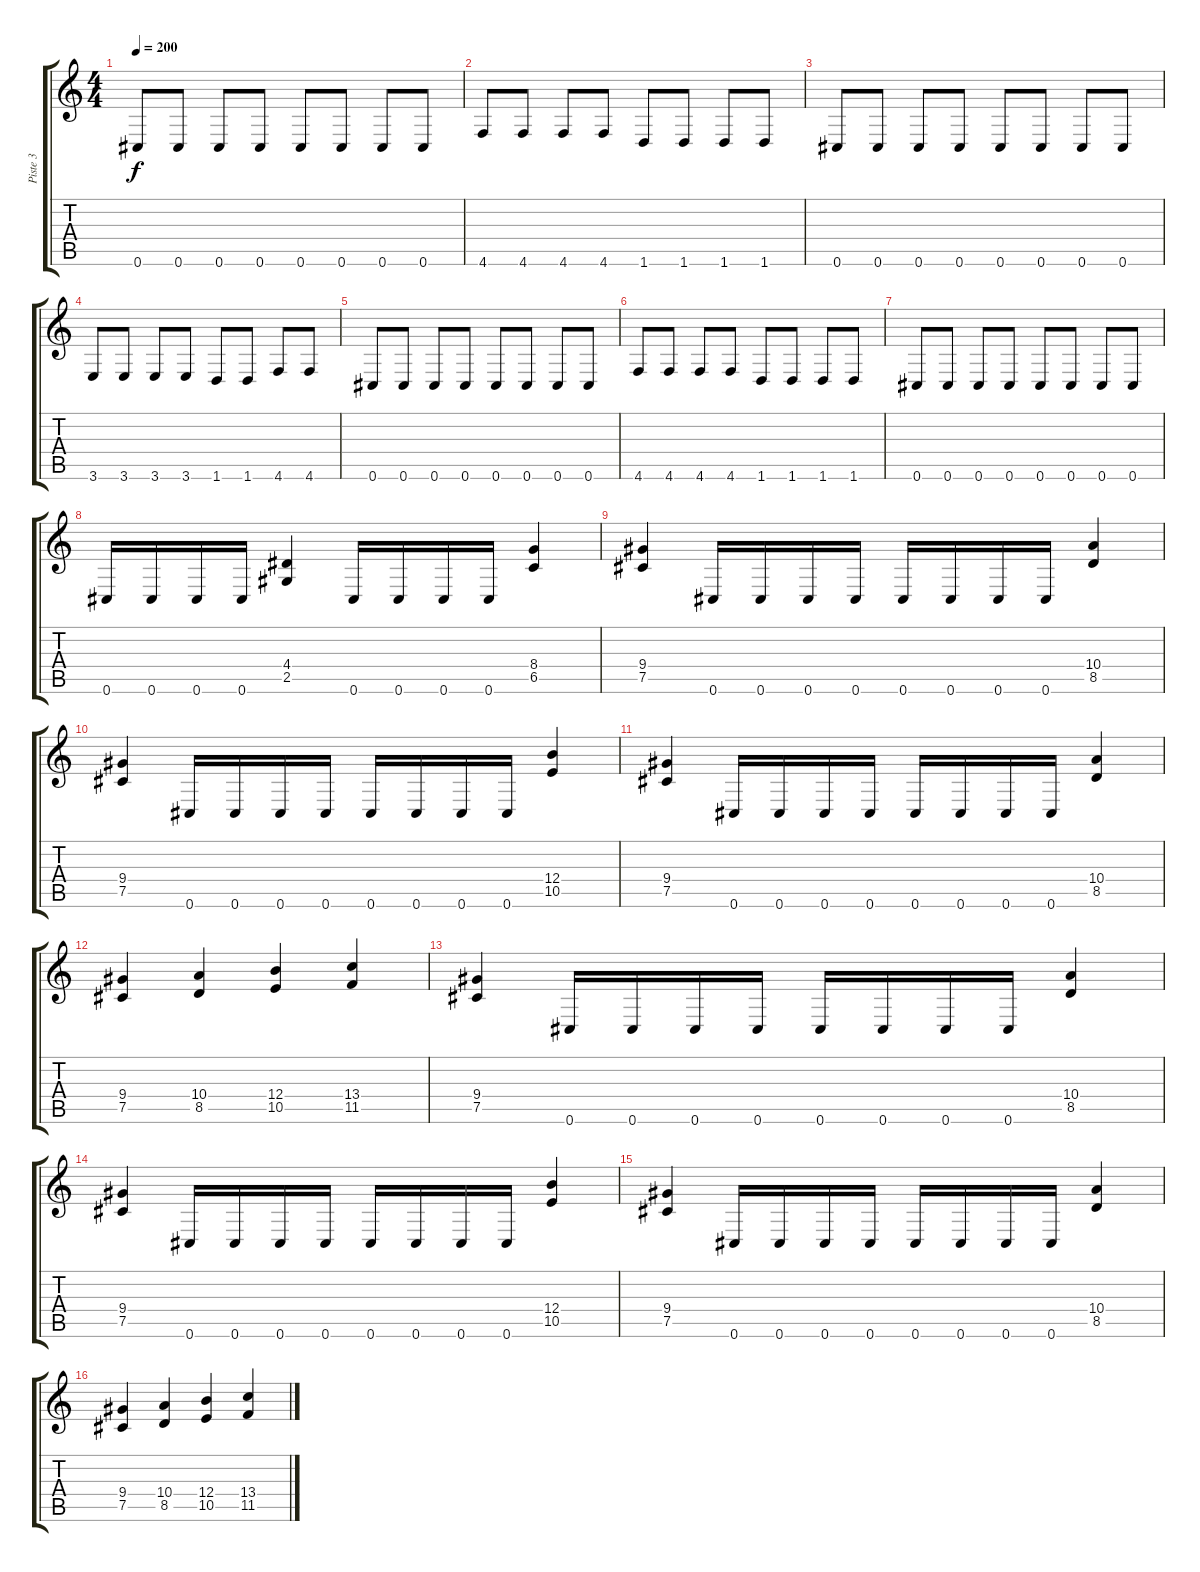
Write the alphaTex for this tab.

\track ("Piste 3" "Piste 3") {instrument distortionguitar}
\staff {score tabs}
\tuning (Db4 Ab3 E3 B2 Gb2 Db2) {hide}
\ts (4 4)
\tempo 200
\clef g2
\ks c
0.6.8{dy f} 0.6.8 0.6.8 0.6.8 0.6.8 0.6.8 0.6.8 0.6.8 |
4.6.8 4.6.8 4.6.8 4.6.8 1.6.8 1.6.8 1.6.8 1.6.8 |
0.6.8 0.6.8 0.6.8 0.6.8 0.6.8 0.6.8 0.6.8 0.6.8 |
3.6.8 3.6.8 3.6.8 3.6.8 1.6.8 1.6.8 4.6.8 4.6.8 |
0.6.8 0.6.8 0.6.8 0.6.8 0.6.8 0.6.8 0.6.8 0.6.8 |
4.6.8 4.6.8 4.6.8 4.6.8 1.6.8 1.6.8 1.6.8 1.6.8 |
0.6.8 0.6.8 0.6.8 0.6.8 0.6.8 0.6.8 0.6.8 0.6.8 |
0.6.16 0.6.16 0.6.16 0.6.16 (4.4 2.5).4 0.6.16 0.6.16 0.6.16 0.6.16 (8.4 6.5).4 |
(9.4 7.5).4 0.6.16 0.6.16 0.6.16 0.6.16 0.6.16 0.6.16 0.6.16 0.6.16 (10.4 8.5).4 |
(9.4 7.5).4 0.6.16 0.6.16 0.6.16 0.6.16 0.6.16 0.6.16 0.6.16 0.6.16 (12.4 10.5).4 |
(9.4 7.5).4 0.6.16 0.6.16 0.6.16 0.6.16 0.6.16 0.6.16 0.6.16 0.6.16 (10.4 8.5).4 |
(9.4 7.5).4 (10.4 8.5).4 (12.4 10.5).4 (13.4 11.5).4 |
(9.4 7.5).4 0.6.16 0.6.16 0.6.16 0.6.16 0.6.16 0.6.16 0.6.16 0.6.16 (10.4 8.5).4 |
(9.4 7.5).4 0.6.16 0.6.16 0.6.16 0.6.16 0.6.16 0.6.16 0.6.16 0.6.16 (12.4 10.5).4 |
(9.4 7.5).4 0.6.16 0.6.16 0.6.16 0.6.16 0.6.16 0.6.16 0.6.16 0.6.16 (10.4 8.5).4 |
(9.4 7.5).4 (10.4 8.5).4 (12.4 10.5).4 (13.4 11.5).4
